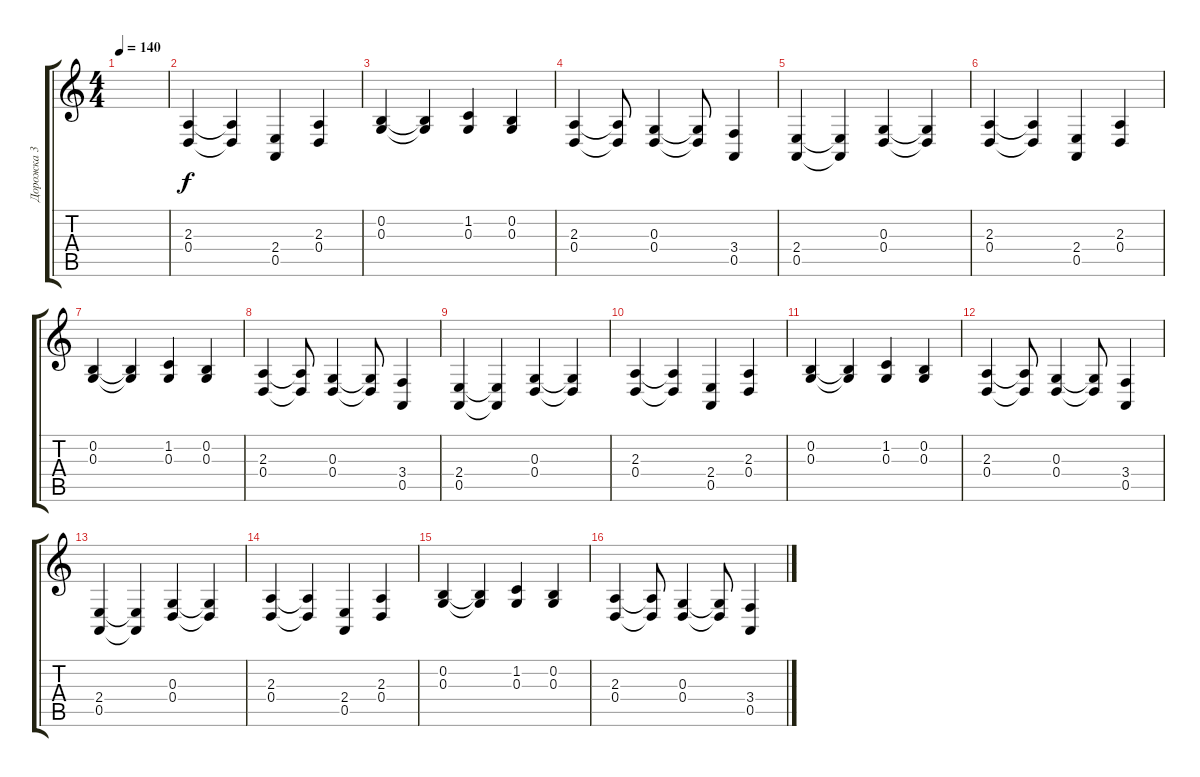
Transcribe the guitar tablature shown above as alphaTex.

\track ("Дорожка 3" "Дорожка 3") {instrument lead1square}
\staff {score tabs}
\tuning (E4 B3 G3 D3 A2 E2) {hide}
\ts (4 4)
\tempo 140
\clef g2
\ks c
|
(2.3 0.4).4 (2.3{t} 0.4{t}).4 (2.4 0.5).4 (2.3 0.4).4 |
(0.2 0.3).4 (0.2{t} 0.3{t}).4 (1.2 0.3).4 (0.2 0.3).4 |
(2.3 0.4).4 (2.3{t} 0.4{t}).8 (0.3 0.4).4 (0.3{t} 0.4{t}).8 (3.4 0.5).4 |
(2.4 0.5).4 (2.4{t} 0.5{t}).4 (0.3 0.4).4 (0.3{t} 0.4{t}).4 |
(2.3 0.4).4 (2.3{t} 0.4{t}).4 (2.4 0.5).4 (2.3 0.4).4 |
(0.2 0.3).4 (0.2{t} 0.3{t}).4 (1.2 0.3).4 (0.2 0.3).4 |
(2.3 0.4).4 (2.3{t} 0.4{t}).8 (0.3 0.4).4 (0.3{t} 0.4{t}).8 (3.4 0.5).4 |
(2.4 0.5).4 (2.4{t} 0.5{t}).4 (0.3 0.4).4 (0.3{t} 0.4{t}).4 |
(2.3 0.4).4 (2.3{t} 0.4{t}).4 (2.4 0.5).4 (2.3 0.4).4 |
(0.2 0.3).4 (0.2{t} 0.3{t}).4 (1.2 0.3).4 (0.2 0.3).4 |
(2.3 0.4).4 (2.3{t} 0.4{t}).8 (0.3 0.4).4 (0.3{t} 0.4{t}).8 (3.4 0.5).4 |
(2.4 0.5).4 (2.4{t} 0.5{t}).4 (0.3 0.4).4 (0.3{t} 0.4{t}).4 |
(2.3 0.4).4 (2.3{t} 0.4{t}).4 (2.4 0.5).4 (2.3 0.4).4 |
(0.2 0.3).4 (0.2{t} 0.3{t}).4 (1.2 0.3).4 (0.2 0.3).4 |
(2.3 0.4).4 (2.3{t} 0.4{t}).8 (0.3 0.4).4 (0.3{t} 0.4{t}).8 (3.4 0.5).4
